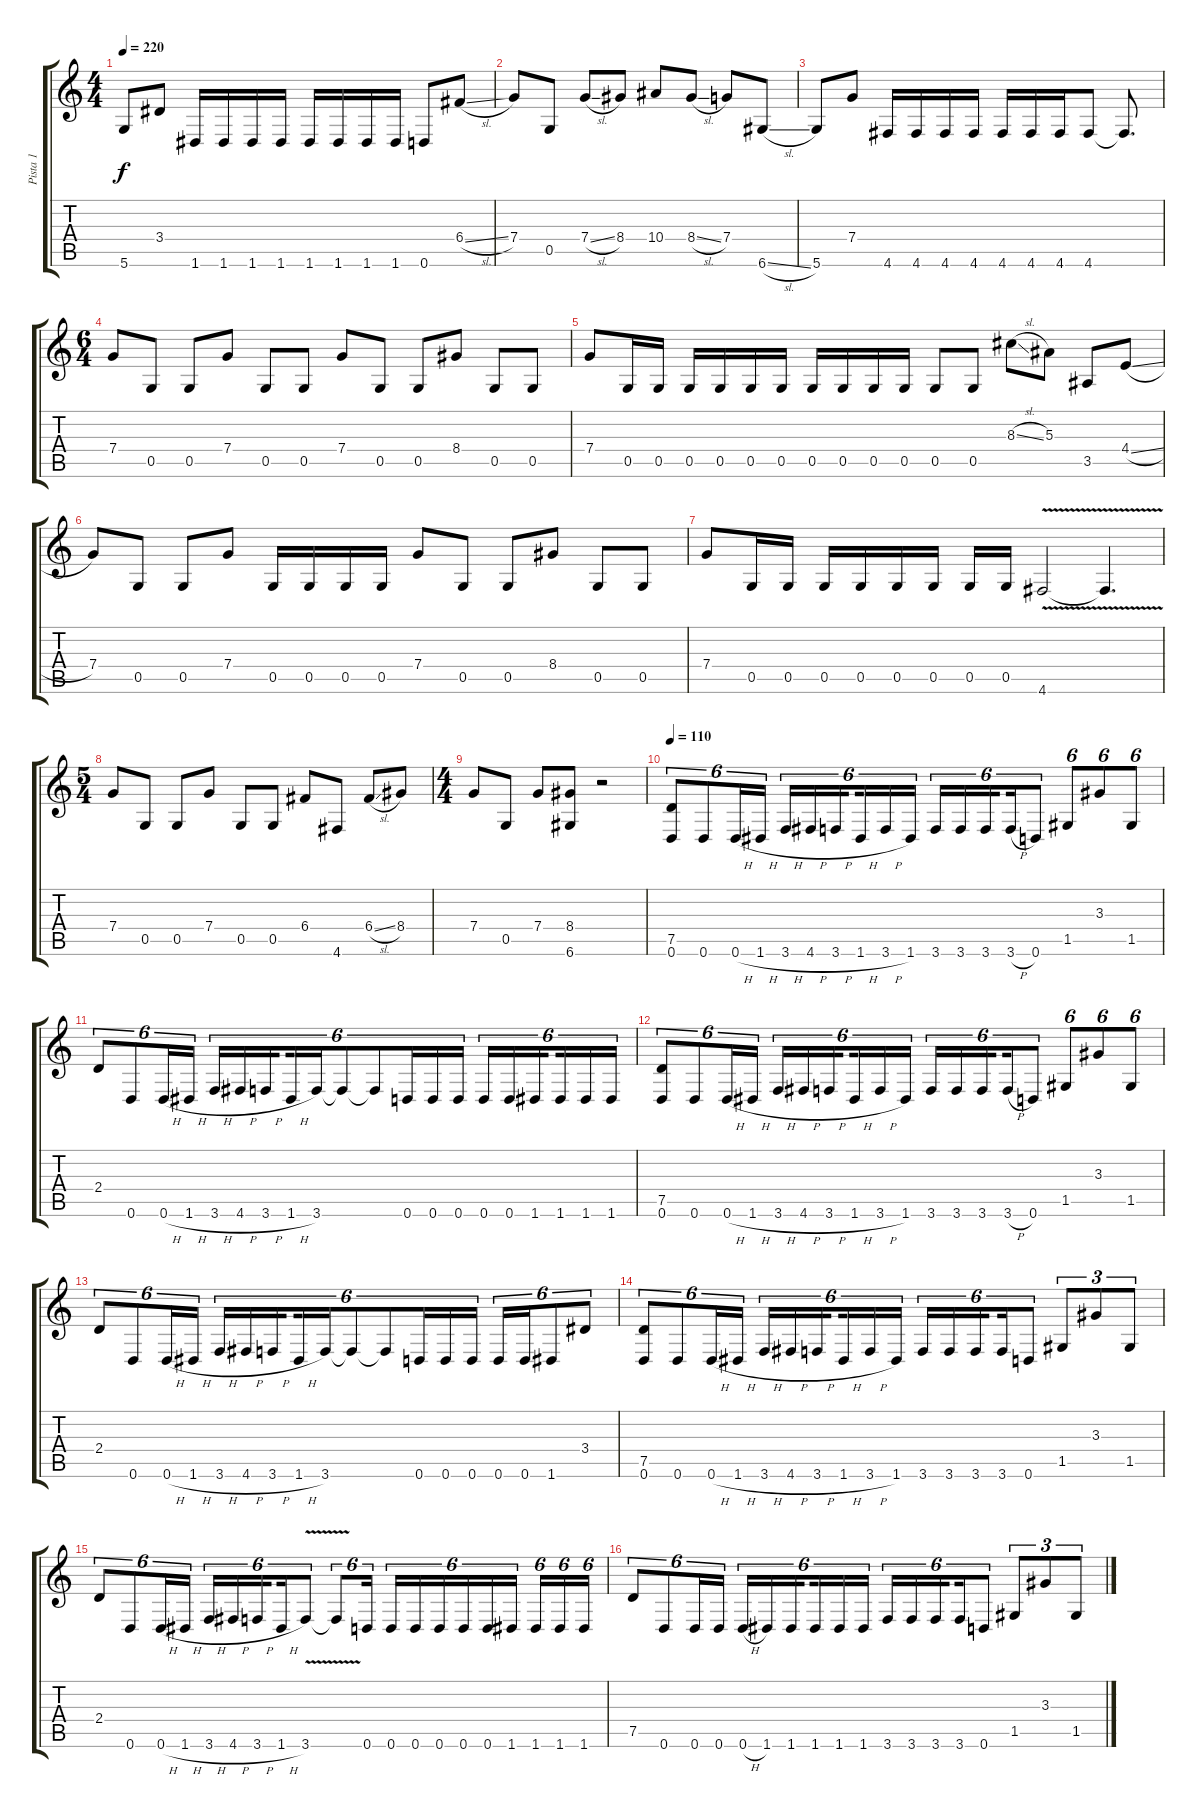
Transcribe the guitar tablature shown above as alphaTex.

\track ("Pista 1" "Pista 1") {instrument distortionguitar}
\staff {score tabs}
\tuning (D4 A3 F3 C3 G2 D2) {hide}
\ts (4 4)
\tempo 220
\clef g2
\ks c
5.6.8{dy f} 3.4.8 1.6.16 1.6.16 1.6.16 1.6.16 1.6.16 1.6.16 1.6.16 1.6.16 0.6.8 6.4{sl}.8 |
7.4.8 0.5.8 7.4{sl}.8 8.4.8 10.4.8 8.4{sl}.8 7.4.8 6.6{sl}.8 |
5.6.8 7.4.8 4.6.16 4.6.16 4.6.16 4.6.16 4.6.16 4.6.16 4.6.16 4.6.8 4.6{t}.8{d} |
\ts (6 4)
7.4.8 0.5.8 0.5.8 7.4.8 0.5.8 0.5.8 7.4.8 0.5.8 0.5.8 8.4.8 0.5.8 0.5.8 |
7.4.8 0.5.16 0.5.16 0.5.16 0.5.16 0.5.16 0.5.16 0.5.16 0.5.16 0.5.16 0.5.16 0.5.8 0.5.8 8.3{sl}.8 5.3.8 3.5.8 4.4{sl}.8 |
7.4.8 0.5.8 0.5.8 7.4.8 0.5.16 0.5.16 0.5.16 0.5.16 7.4.8 0.5.8 0.5.8 8.4.8 0.5.8 0.5.8 |
7.4.8 0.5.16 0.5.16 0.5.16 0.5.16 0.5.16 0.5.16 0.5.16 0.5.16 4.6{v}.2 4.6{t}.4{d} |
\ts (5 4)
7.4.8 0.5.8 0.5.8 7.4.8 0.5.8 0.5.8 6.4.8 4.6.8 6.4{sl}.8 8.4.8 |
\ts (4 4)
7.4.8 0.5.8 7.4.8 (8.4 6.6).8 r.2 |
\tempo 110
(7.5 0.6).8{tu (6 4)} 0.6.8{tu (6 4)} 0.6{h}.16{tu (6 4)} 1.6{h}.16{tu (6 4)} 3.6{h}.16{tu (6 4)} 4.6{h}.16{tu (6 4)} 3.6{h}.16{tu (6 4) beam splitsecondary} 1.6{h}.16{tu (6 4)} 3.6{h}.16{tu (6 4)} 1.6.16{tu (6 4)} 3.6.16{tu (6 4)} 3.6.16{tu (6 4)} 3.6.16{tu (6 4) beam splitsecondary} 3.6{h}.16{tu (6 4)} 0.6.8{tu (6 4)} 1.5.8{tu (6 4)} 3.3.8{tu (6 4)} 1.5.8{tu (6 4)} |
2.4.8{tu (6 4)} 0.6.8{tu (6 4)} 0.6{h}.16{tu (6 4)} 1.6{h}.16{tu (6 4)} 3.6{h}.16{tu (6 4)} 4.6{h}.16{tu (6 4)} 3.6{h}.16{tu (6 4) beam splitsecondary} 1.6{h}.16{tu (6 4)} 3.6.16{tu (6 4)} 3.6{t}.8{tu (6 4)} 3.6{t}.8{tu (6 4)} 0.6.16{tu (6 4)} 0.6.16{tu (6 4)} 0.6.16{tu (6 4)} 0.6.16{tu (6 4)} 0.6.16{tu (6 4)} 1.6.16{tu (6 4) beam splitsecondary} 1.6.16{tu (6 4)} 1.6.16{tu (6 4)} 1.6.16{tu (6 4)} |
(7.5 0.6).8{tu (6 4)} 0.6.8{tu (6 4)} 0.6{h}.16{tu (6 4)} 1.6{h}.16{tu (6 4)} 3.6{h}.16{tu (6 4)} 4.6{h}.16{tu (6 4)} 3.6{h}.16{tu (6 4) beam splitsecondary} 1.6{h}.16{tu (6 4)} 3.6{h}.16{tu (6 4)} 1.6.16{tu (6 4)} 3.6.16{tu (6 4)} 3.6.16{tu (6 4)} 3.6.16{tu (6 4) beam splitsecondary} 3.6{h}.16{tu (6 4)} 0.6.8{tu (6 4)} 1.5.8{tu (6 4)} 3.3.8{tu (6 4)} 1.5.8{tu (6 4)} |
2.4.8{tu (6 4)} 0.6.8{tu (6 4)} 0.6{h}.16{tu (6 4)} 1.6{h}.16{tu (6 4)} 3.6{h}.16{tu (6 4)} 4.6{h}.16{tu (6 4)} 3.6{h}.16{tu (6 4) beam splitsecondary} 1.6{h}.16{tu (6 4)} 3.6.16{tu (6 4)} 3.6{t}.8{tu (6 4)} 3.6{t}.8{tu (6 4)} 0.6.16{tu (6 4)} 0.6.16{tu (6 4)} 0.6.16{tu (6 4)} 0.6.16{tu (6 4)} 0.6.16{tu (6 4)} 1.6.8{tu (6 4)} 3.4.8{tu (6 4)} |
(7.5 0.6).8{tu (6 4)} 0.6.8{tu (6 4)} 0.6{h}.16{tu (6 4)} 1.6{h}.16{tu (6 4)} 3.6{h}.16{tu (6 4)} 4.6{h}.16{tu (6 4)} 3.6{h}.16{tu (6 4) beam splitsecondary} 1.6{h}.16{tu (6 4)} 3.6{h}.16{tu (6 4)} 1.6.16{tu (6 4)} 3.6.16{tu (6 4)} 3.6.16{tu (6 4)} 3.6.16{tu (6 4) beam splitsecondary} 3.6.16{tu (6 4)} 0.6.8{tu (6 4)} 1.5.8{tu (3 2)} 3.3.8{tu (3 2)} 1.5.8{tu (3 2)} |
2.4.8{tu (6 4)} 0.6.8{tu (6 4)} 0.6{h}.16{tu (6 4)} 1.6{h}.16{tu (6 4)} 3.6{h}.16{tu (6 4)} 4.6{h}.16{tu (6 4)} 3.6{h}.16{tu (6 4) beam splitsecondary} 1.6{h}.16{tu (6 4)} 3.6{v}.8{tu (6 4)} 3.6{v t}.8{tu (6 4)} 0.6.16{tu (6 4) beam splitsecondary} 0.6.16{tu (6 4)} 0.6.16{tu (6 4)} 0.6.16{tu (6 4)} 0.6.16{tu (6 4)} 0.6.16{tu (6 4)} 1.6.16{tu (6 4) beam splitsecondary} 1.6.16{tu (6 4)} 1.6.16{tu (6 4)} 1.6.16{tu (6 4)} |
7.5.8{tu (6 4)} 0.6.8{tu (6 4)} 0.6.16{tu (6 4)} 0.6.16{tu (6 4)} 0.6{h}.16{tu (6 4)} 1.6.16{tu (6 4)} 1.6.16{tu (6 4) beam splitsecondary} 1.6.16{tu (6 4)} 1.6.16{tu (6 4)} 1.6.16{tu (6 4)} 3.6.16{tu (6 4)} 3.6.16{tu (6 4)} 3.6.16{tu (6 4) beam splitsecondary} 3.6.16{tu (6 4)} 0.6.8{tu (6 4)} 1.5.8{tu (3 2)} 3.3.8{tu (3 2)} 1.5.8{tu (3 2)}
